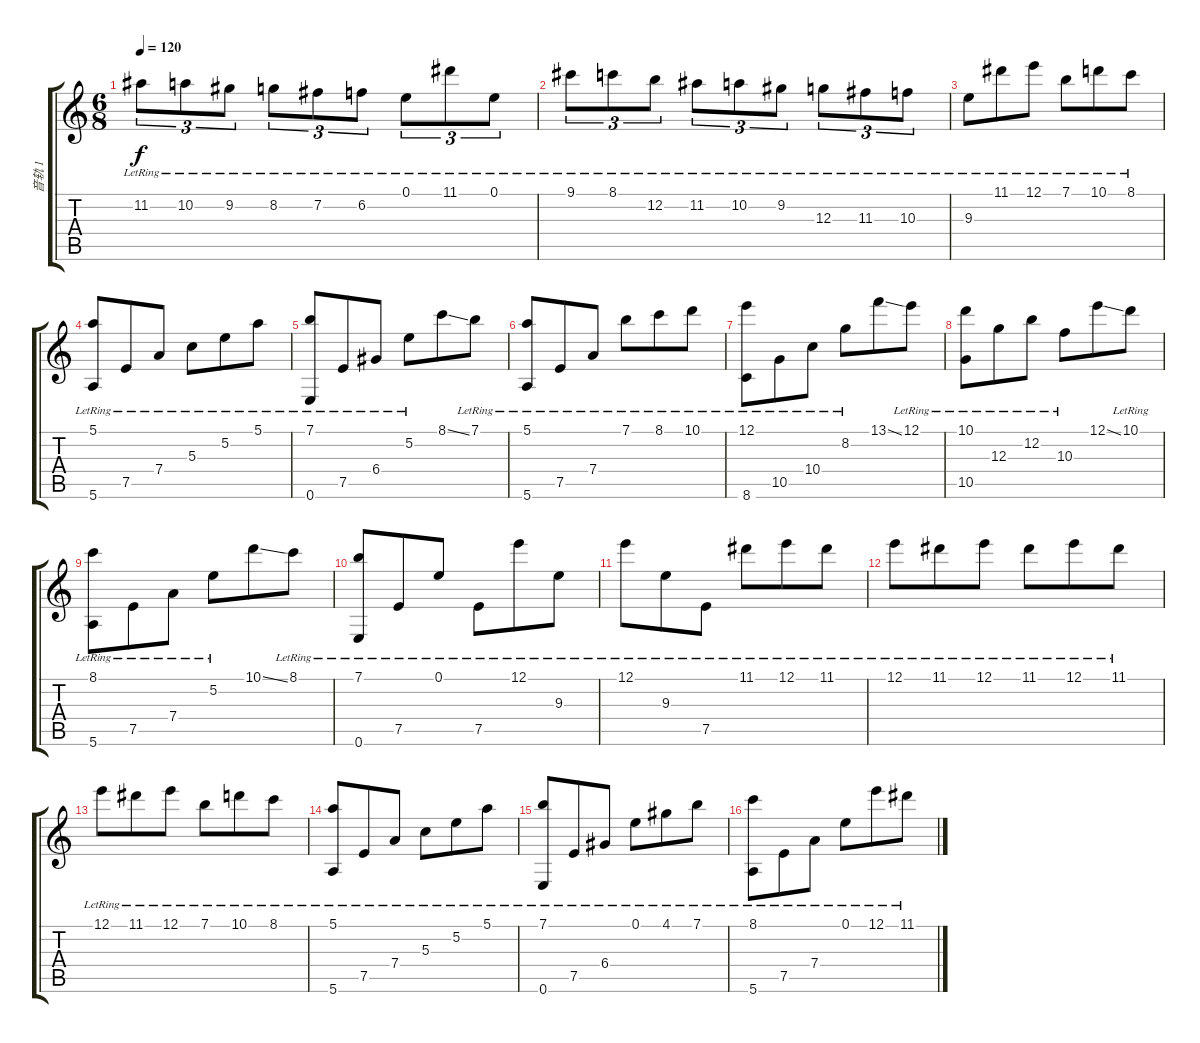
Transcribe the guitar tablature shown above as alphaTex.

\track ("音轨 1" "音轨 1") {instrument acousticguitarsteel}
\staff {score tabs}
\tuning (E4 B3 G3 D3 A2 E2) {hide}
\ts (6 8)
\tempo 120
\clef g2
\ks c
11.2{lr}.8{tu (3 2) dy f} 10.2{lr}.8{tu (3 2)} 9.2{lr}.8{tu (3 2)} 8.2{lr}.8{tu (3 2)} 7.2{lr}.8{tu (3 2)} 6.2{lr}.8{tu (3 2)} 0.1{lr}.8{tu (3 2)} 11.1{lr}.8{tu (3 2)} 0.1{lr}.8{tu (3 2)} |
9.1{lr}.8{tu (3 2)} 8.1{lr}.8{tu (3 2)} 12.2{lr}.8{tu (3 2)} 11.2{lr}.8{tu (3 2)} 10.2{lr}.8{tu (3 2)} 9.2{lr}.8{tu (3 2)} 12.3{lr}.8{tu (3 2)} 11.3{lr}.8{tu (3 2)} 10.3{lr}.8{tu (3 2)} |
9.3{lr}.8 11.1{lr}.8 12.1{lr}.8 7.1{lr}.8 10.1{lr}.8 8.1{lr}.8 |
(5.1{lr} 5.6{lr}).8 7.5{lr}.8 7.4{lr}.8 5.3{lr}.8 5.2{lr}.8 5.1{lr}.8 |
(7.1{lr} 0.6{lr}).8 7.5{lr}.8 6.4{lr}.8 5.2{lr}.8 8.1{ss}.8 7.1{lr}.8 |
(5.1{lr} 5.6{lr}).8 7.5{lr}.8 7.4{lr}.8 7.1{lr}.8 8.1{lr}.8 10.1{lr}.8 |
(12.1{lr} 8.6{lr}).8 10.5{lr}.8 10.4{lr}.8 8.2{lr}.8 13.1{ss}.8 12.1{lr}.8 |
(10.1{lr} 10.5{lr}).8 12.3{lr}.8 12.2{lr}.8 10.3{lr}.8 12.1{ss}.8 10.1{lr}.8 |
(8.1{lr} 5.6{lr}).8 7.5{lr}.8 7.4{lr}.8 5.2{lr}.8 10.1{ss}.8 8.1{lr}.8 |
(7.1{lr} 0.6{lr}).8 7.5{lr}.8 0.1{lr}.8 7.5{lr}.8 12.1{lr}.8 9.3{lr}.8 |
12.1{lr}.8 9.3{lr}.8 7.5{lr}.8 11.1{lr}.8 12.1{lr}.8 11.1{lr}.8 |
12.1{lr}.8 11.1{lr}.8 12.1{lr}.8 11.1{lr}.8 12.1{lr}.8 11.1{lr}.8 |
12.1{lr}.8 11.1{lr}.8 12.1{lr}.8 7.1{lr}.8 10.1{lr}.8 8.1{lr}.8 |
(5.1{lr} 5.6{lr}).8 7.5{lr}.8 7.4{lr}.8 5.3{lr}.8 5.2{lr}.8 5.1{lr}.8 |
(7.1{lr} 0.6{lr}).8 7.5{lr}.8 6.4{lr}.8 0.1{lr}.8 4.1{lr}.8 7.1{lr}.8 |
(8.1{lr} 5.6{lr}).8 7.5{lr}.8 7.4{lr}.8 0.1{lr}.8 12.1{lr}.8 11.1{lr}.8
